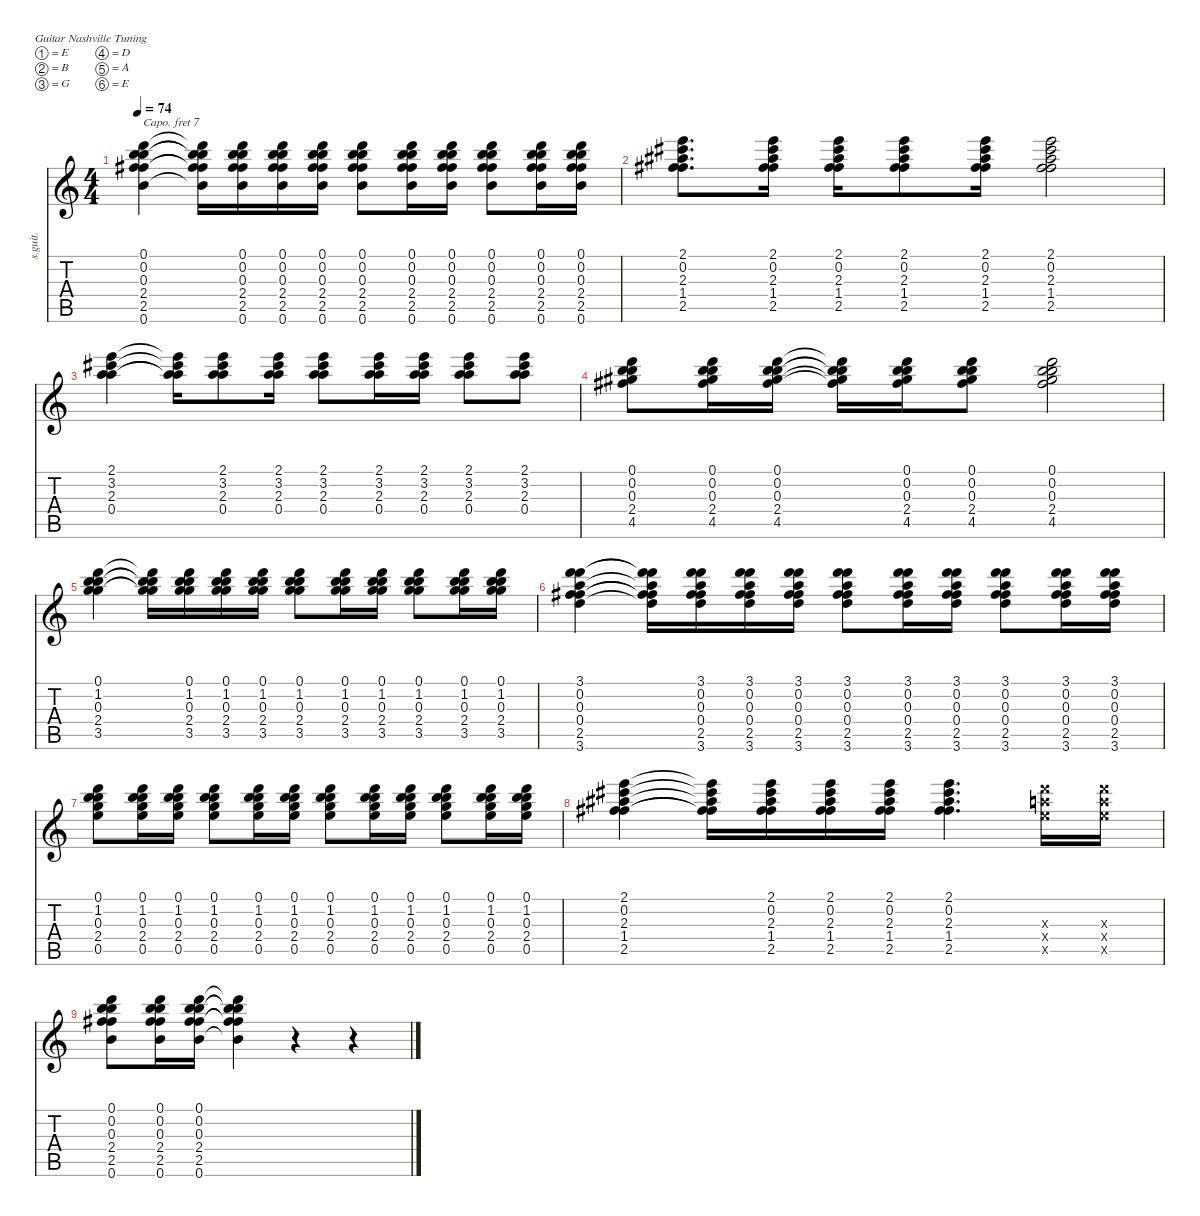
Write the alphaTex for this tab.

\defaultSystemsLayout 4
\hideDynamics
\bracketExtendMode nobrackets
\track ("Glen Frey - 12 String Guitar" "s.guit.") {instrument acousticguitarsteel}
\staff {score tabs}
\capo 7
\tuning (E4 B3 G4 D4 A3 E3)
\ts (4 4)
\tempo 74
\clef g2
\ks c
(0.1 0.2 0.3 2.4 2.5 0.6).4{lyrics (0 "") lyrics (1 "") lyrics (2 "") lyrics (3 "") lyrics (4 "") dy f} (0.1{t} 0.2{t} 0.3{t} 2.4{t} 2.5{t} 0.6{t}).16{lyrics (0 "") lyrics (1 "") lyrics (2 "") lyrics (3 "") lyrics (4 "")} (0.1 0.2 0.3 2.4 2.5 0.6).16{lyrics (0 "") lyrics (1 "") lyrics (2 "") lyrics (3 "") lyrics (4 "")} (0.1 0.2 0.3 2.4 2.5 0.6).16{lyrics (0 "") lyrics (1 "") lyrics (2 "") lyrics (3 "") lyrics (4 "")} (0.1 0.2 0.3 2.4 2.5 0.6).16{lyrics (0 "") lyrics (1 "") lyrics (2 "") lyrics (3 "") lyrics (4 "")} (0.1 0.2 0.3 2.4 2.5 0.6).8{lyrics (0 "") lyrics (1 "") lyrics (2 "") lyrics (3 "") lyrics (4 "")} (0.1 0.2 0.3 2.4 2.5 0.6).16{lyrics (0 "") lyrics (1 "") lyrics (2 "") lyrics (3 "") lyrics (4 "")} (0.1 0.2 0.3 2.4 2.5 0.6).16{lyrics (0 "") lyrics (1 "") lyrics (2 "") lyrics (3 "") lyrics (4 "")} (0.1 0.2 0.3 2.4 2.5 0.6).8{lyrics (0 "") lyrics (1 "") lyrics (2 "") lyrics (3 "") lyrics (4 "")} (0.1 0.2 0.3 2.4 2.5 0.6).16{lyrics (0 "") lyrics (1 "") lyrics (2 "") lyrics (3 "") lyrics (4 "")} (0.1 0.2 0.3 2.4 2.5 0.6).16{lyrics (0 "") lyrics (1 "") lyrics (2 "") lyrics (3 "") lyrics (4 "")} |
(2.1{acc #} 0.2 2.3 1.4{acc #} 2.5).8{d lyrics (0 "") lyrics (1 "") lyrics (2 "") lyrics (3 "") lyrics (4 "")} (2.1{acc #} 0.2 2.3 1.4{acc #} 2.5).16{lyrics (0 "") lyrics (1 "") lyrics (2 "") lyrics (3 "") lyrics (4 "")} (2.1{acc #} 0.2 2.3 1.4{acc #} 2.5).16{lyrics (0 "") lyrics (1 "") lyrics (2 "") lyrics (3 "") lyrics (4 "")} (2.1{acc #} 0.2 2.3 1.4{acc #} 2.5).8{lyrics (0 "") lyrics (1 "") lyrics (2 "") lyrics (3 "") lyrics (4 "")} (2.1{acc #} 0.2 2.3 1.4{acc #} 2.5).16{lyrics (0 "") lyrics (1 "") lyrics (2 "") lyrics (3 "") lyrics (4 "")} (2.1{acc #} 0.2 2.3 1.4{acc #} 2.5).2{lyrics (0 "") lyrics (1 "") lyrics (2 "") lyrics (3 "") lyrics (4 "")} |
(2.1{acc #} 3.2 2.3 0.4).4{lyrics (0 "") lyrics (1 "") lyrics (2 "") lyrics (3 "") lyrics (4 "")} (2.1{t acc #} 3.2{t} 2.3{t} 0.4{t}).16{lyrics (0 "") lyrics (1 "") lyrics (2 "") lyrics (3 "") lyrics (4 "")} (2.1{acc #} 3.2 2.3 0.4).8{lyrics (0 "") lyrics (1 "") lyrics (2 "") lyrics (3 "") lyrics (4 "")} (2.1{acc #} 3.2 2.3 0.4).16{lyrics (0 "") lyrics (1 "") lyrics (2 "") lyrics (3 "") lyrics (4 "")} (2.1{acc #} 3.2 2.3 0.4).8{lyrics (0 "") lyrics (1 "") lyrics (2 "") lyrics (3 "") lyrics (4 "")} (2.1{acc #} 3.2 2.3 0.4).16{lyrics (0 "") lyrics (1 "") lyrics (2 "") lyrics (3 "") lyrics (4 "")} (2.1{acc #} 3.2 2.3 0.4).16{lyrics (0 "") lyrics (1 "") lyrics (2 "") lyrics (3 "") lyrics (4 "")} (2.1{acc #} 3.2 2.3 0.4).8{lyrics (0 "") lyrics (1 "") lyrics (2 "") lyrics (3 "") lyrics (4 "")} (2.1{acc #} 3.2 2.3 0.4).8{lyrics (0 "") lyrics (1 "") lyrics (2 "") lyrics (3 "") lyrics (4 "")} |
(0.1 0.2 0.3 2.4 4.5{acc #}).8{lyrics (0 "") lyrics (1 "") lyrics (2 "") lyrics (3 "") lyrics (4 "")} (0.1 0.2 0.3 2.4 4.5{acc #}).16{lyrics (0 "") lyrics (1 "") lyrics (2 "") lyrics (3 "") lyrics (4 "")} (0.1 0.2 0.3 2.4 4.5{acc #}).16{lyrics (0 "") lyrics (1 "") lyrics (2 "") lyrics (3 "") lyrics (4 "")} (0.1{t} 0.2{t} 0.3{t} 2.4{t} 4.5{t acc #}).16{lyrics (0 "") lyrics (1 "") lyrics (2 "") lyrics (3 "") lyrics (4 "")} (0.1 0.2 0.3 2.4 4.5{acc #}).16{lyrics (0 "") lyrics (1 "") lyrics (2 "") lyrics (3 "") lyrics (4 "")} (0.1 0.2 0.3 2.4 4.5{acc #}).8{lyrics (0 "") lyrics (1 "") lyrics (2 "") lyrics (3 "") lyrics (4 "")} (0.1 0.2 0.3 2.4 4.5{acc #}).2{lyrics (0 "") lyrics (1 "") lyrics (2 "") lyrics (3 "") lyrics (4 "")} |
(0.1 1.2 0.3 2.4 3.5).4{lyrics (0 "") lyrics (1 "") lyrics (2 "") lyrics (3 "") lyrics (4 "")} (0.1{t} 1.2{t} 0.3{t} 2.4{t} 3.5{t}).16{lyrics (0 "") lyrics (1 "") lyrics (2 "") lyrics (3 "") lyrics (4 "")} (0.1 1.2 0.3 2.4 3.5).16{lyrics (0 "") lyrics (1 "") lyrics (2 "") lyrics (3 "") lyrics (4 "")} (0.1 1.2 0.3 2.4 3.5).16{lyrics (0 "") lyrics (1 "") lyrics (2 "") lyrics (3 "") lyrics (4 "")} (0.1 1.2 0.3 2.4 3.5).16{lyrics (0 "") lyrics (1 "") lyrics (2 "") lyrics (3 "") lyrics (4 "")} (0.1 1.2 0.3 2.4 3.5).8{lyrics (0 "") lyrics (1 "") lyrics (2 "") lyrics (3 "") lyrics (4 "")} (0.1 1.2 0.3 2.4 3.5).16{lyrics (0 "") lyrics (1 "") lyrics (2 "") lyrics (3 "") lyrics (4 "")} (0.1 1.2 0.3 2.4 3.5).16{lyrics (0 "") lyrics (1 "") lyrics (2 "") lyrics (3 "") lyrics (4 "")} (0.1 1.2 0.3 2.4 3.5).8{lyrics (0 "") lyrics (1 "") lyrics (2 "") lyrics (3 "") lyrics (4 "")} (0.1 1.2 0.3 2.4 3.5).16{lyrics (0 "") lyrics (1 "") lyrics (2 "") lyrics (3 "") lyrics (4 "")} (0.1 1.2 0.3 2.4 3.5).16{lyrics (0 "") lyrics (1 "") lyrics (2 "") lyrics (3 "") lyrics (4 "")} |
(3.1 0.2 0.3 0.4 2.5 3.6).4{lyrics (0 "") lyrics (1 "") lyrics (2 "") lyrics (3 "") lyrics (4 "")} (3.1{t} 0.2{t} 0.3{t} 0.4{t} 2.5{t} 3.6{t}).16{lyrics (0 "") lyrics (1 "") lyrics (2 "") lyrics (3 "") lyrics (4 "")} (3.1 0.2 0.3 0.4 2.5 3.6).16{lyrics (0 "") lyrics (1 "") lyrics (2 "") lyrics (3 "") lyrics (4 "")} (3.1 0.2 0.3 0.4 2.5 3.6).16{lyrics (0 "") lyrics (1 "") lyrics (2 "") lyrics (3 "") lyrics (4 "")} (3.1 0.2 0.3 0.4 2.5 3.6).16{lyrics (0 "") lyrics (1 "") lyrics (2 "") lyrics (3 "") lyrics (4 "")} (3.1 0.2 0.3 0.4 2.5 3.6).8{lyrics (0 "") lyrics (1 "") lyrics (2 "") lyrics (3 "") lyrics (4 "")} (3.1 0.2 0.3 0.4 2.5 3.6).16{lyrics (0 "") lyrics (1 "") lyrics (2 "") lyrics (3 "") lyrics (4 "")} (3.1 0.2 0.3 0.4 2.5 3.6).16{lyrics (0 "") lyrics (1 "") lyrics (2 "") lyrics (3 "") lyrics (4 "")} (3.1 0.2 0.3 0.4 2.5 3.6).8{lyrics (0 "") lyrics (1 "") lyrics (2 "") lyrics (3 "") lyrics (4 "")} (3.1 0.2 0.3 0.4 2.5 3.6).16{lyrics (0 "") lyrics (1 "") lyrics (2 "") lyrics (3 "") lyrics (4 "")} (3.1 0.2 0.3 0.4 2.5 3.6).16{lyrics (0 "") lyrics (1 "") lyrics (2 "") lyrics (3 "") lyrics (4 "")} |
(0.1 1.2 0.3 2.4 0.5).8{lyrics (0 "") lyrics (1 "") lyrics (2 "") lyrics (3 "") lyrics (4 "")} (0.1 1.2 0.3 2.4 0.5).16{lyrics (0 "") lyrics (1 "") lyrics (2 "") lyrics (3 "") lyrics (4 "")} (0.1 1.2 0.3 2.4 0.5).16{lyrics (0 "") lyrics (1 "") lyrics (2 "") lyrics (3 "") lyrics (4 "")} (0.1 1.2 0.3 2.4 0.5).8{lyrics (0 "") lyrics (1 "") lyrics (2 "") lyrics (3 "") lyrics (4 "")} (0.1 1.2 0.3 2.4 0.5).16{lyrics (0 "") lyrics (1 "") lyrics (2 "") lyrics (3 "") lyrics (4 "")} (0.1 1.2 0.3 2.4 0.5).16{lyrics (0 "") lyrics (1 "") lyrics (2 "") lyrics (3 "") lyrics (4 "")} (0.1 1.2 0.3 2.4 0.5).8{lyrics (0 "") lyrics (1 "") lyrics (2 "") lyrics (3 "") lyrics (4 "")} (0.1 1.2 0.3 2.4 0.5).16{lyrics (0 "") lyrics (1 "") lyrics (2 "") lyrics (3 "") lyrics (4 "")} (0.1 1.2 0.3 2.4 0.5).16{lyrics (0 "") lyrics (1 "") lyrics (2 "") lyrics (3 "") lyrics (4 "")} (0.1 1.2 0.3 2.4 0.5).8{lyrics (0 "") lyrics (1 "") lyrics (2 "") lyrics (3 "") lyrics (4 "")} (0.1 1.2 0.3 2.4 0.5).16{lyrics (0 "") lyrics (1 "") lyrics (2 "") lyrics (3 "") lyrics (4 "")} (0.1 1.2 0.3 2.4 0.5).16{lyrics (0 "") lyrics (1 "") lyrics (2 "") lyrics (3 "") lyrics (4 "")} |
(2.1{acc #} 0.2 2.3 1.4{acc #} 2.5).4{lyrics (0 "") lyrics (1 "") lyrics (2 "") lyrics (3 "") lyrics (4 "")} (2.1{t acc #} 0.2{t} 2.3{t} 1.4{t acc #} 2.5{t}).16{lyrics (0 "") lyrics (1 "") lyrics (2 "") lyrics (3 "") lyrics (4 "")} (2.1{acc #} 0.2 2.3 1.4{acc #} 2.5).16{lyrics (0 "") lyrics (1 "") lyrics (2 "") lyrics (3 "") lyrics (4 "")} (2.1{acc #} 0.2 2.3 1.4{acc #} 2.5).16{lyrics (0 "") lyrics (1 "") lyrics (2 "") lyrics (3 "") lyrics (4 "")} (2.1{acc #} 0.2 2.3 1.4{acc #} 2.5).16{lyrics (0 "") lyrics (1 "") lyrics (2 "") lyrics (3 "") lyrics (4 "")} (2.1{acc #} 0.2 2.3 1.4{acc #} 2.5).4{d lyrics (0 "") lyrics (1 "") lyrics (2 "") lyrics (3 "") lyrics (4 "")} (0.3{x} 0.4{x} 0.5{x}).16{lyrics (0 "") lyrics (1 "") lyrics (2 "") lyrics (3 "") lyrics (4 "")} (0.3{x} 0.4{x} 0.5{x}).16{lyrics (0 "") lyrics (1 "") lyrics (2 "") lyrics (3 "") lyrics (4 "")} |
(0.1 0.2 0.3 2.4 2.5 0.6).8{lyrics (0 "") lyrics (1 "") lyrics (2 "") lyrics (3 "") lyrics (4 "")} (0.1 0.2 0.3 2.4 2.5 0.6).16{lyrics (0 "") lyrics (1 "") lyrics (2 "") lyrics (3 "") lyrics (4 "")} (0.1 0.2 0.3 2.4 2.5 0.6).16{lyrics (0 "") lyrics (1 "") lyrics (2 "") lyrics (3 "") lyrics (4 "")} (0.1{t} 0.2{t} 0.3{t} 2.4{t} 2.5{t} 0.6{t}).4{lyrics (0 "") lyrics (1 "") lyrics (2 "") lyrics (3 "") lyrics (4 "")} r.4 r.4
